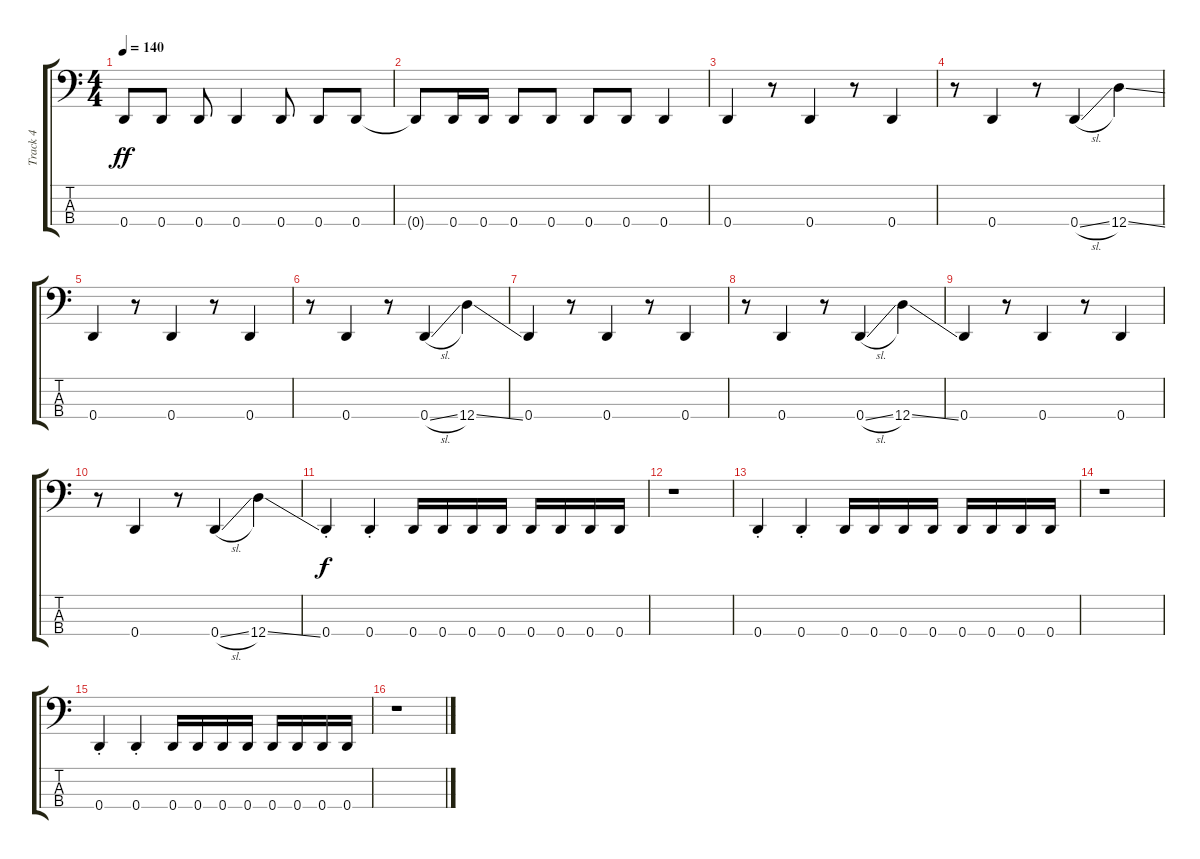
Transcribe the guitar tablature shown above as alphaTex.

\track ("Track 4" "Track 4") {instrument electricbasspick}
\staff {score tabs}
\tuning (G2 D2 A1 D1) {hide}
\ts (4 4)
\tempo 140
\clef f4
\ks c
0.4.8{dy ff} 0.4.8 0.4.8 0.4.4 0.4.8 0.4.8 0.4.8 |
0.4{t}.8 0.4.16 0.4.16 0.4.8 0.4.8 0.4.8 0.4.8 0.4.4 |
0.4.4 r.8 0.4.4 r.8 0.4.4 |
r.8 0.4.4 r.8 0.4{sl}.4 12.4{ss}.4 |
0.4.4 r.8 0.4.4 r.8 0.4.4 |
r.8 0.4.4 r.8 0.4{sl}.4 12.4{ss}.4 |
0.4.4 r.8 0.4.4 r.8 0.4.4 |
r.8 0.4.4 r.8 0.4{sl}.4 12.4{ss}.4 |
0.4.4 r.8 0.4.4 r.8 0.4.4 |
r.8 0.4.4 r.8 0.4{sl}.4 12.4{ss}.4 |
0.4{st}.4{dy f} 0.4{st}.4 0.4.16 0.4.16 0.4.16 0.4.16 0.4.16 0.4.16 0.4.16 0.4.16 |
r.1 |
0.4{st}.4 0.4{st}.4 0.4.16 0.4.16 0.4.16 0.4.16 0.4.16 0.4.16 0.4.16 0.4.16 |
r.1 |
0.4{st}.4 0.4{st}.4 0.4.16 0.4.16 0.4.16 0.4.16 0.4.16 0.4.16 0.4.16 0.4.16 |
r.1
